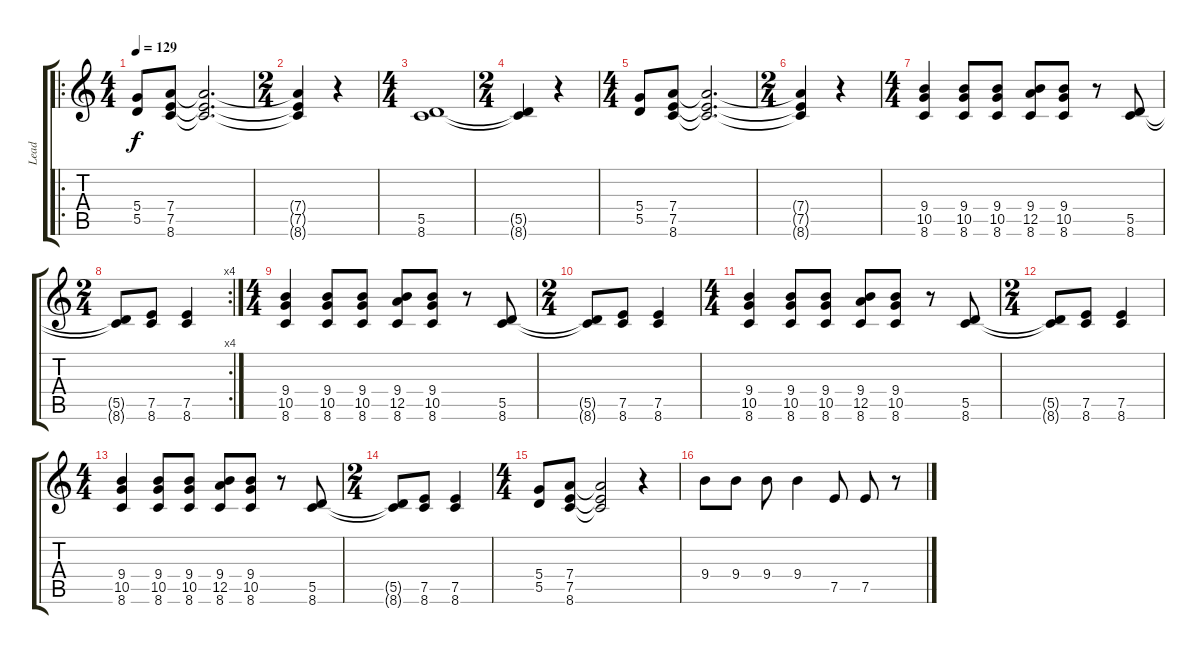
\track ("Lead" "Lead") {instrument electricguitarjazz}
\staff {score tabs}
\tuning (E4 B3 G3 D3 A2 E2) {hide}
\ro
\ts (4 4)
\tempo 129
\clef g2
\ks c
(5.4 5.5).8{dy f} (7.4 7.5 8.6).8 (7.4{t} 7.5{t} 8.6{t}).2{d} |
\ts (2 4)
(7.4{t} 7.5{t} 8.6{t}).4 r.4 |
\ts (4 4)
(5.5 8.6).1 |
\ts (2 4)
(5.5{t} 8.6{t}).4 r.4 |
\ts (4 4)
(5.4 5.5).8 (7.4 7.5 8.6).8 (7.4{t} 7.5{t} 8.6{t}).2{d} |
\ts (2 4)
(7.4{t} 7.5{t} 8.6{t}).4 r.4 |
\ts (4 4)
(9.4 10.5 8.6).4 (9.4 10.5 8.6).8 (9.4 10.5 8.6).8 (9.4 12.5 8.6).8 (9.4 10.5 8.6).8 r.8 (5.5 8.6).8 |
\rc 4
\ts (2 4)
(5.5{t} 8.6{t}).8 (7.5 8.6).8 (7.5 8.6).4 |
\ts (4 4)
(9.4 10.5 8.6).4 (9.4 10.5 8.6).8 (9.4 10.5 8.6).8 (9.4 12.5 8.6).8 (9.4 10.5 8.6).8 r.8 (5.5 8.6).8 |
\ts (2 4)
(5.5{t} 8.6{t}).8 (7.5 8.6).8 (7.5 8.6).4 |
\ts (4 4)
(9.4 10.5 8.6).4 (9.4 10.5 8.6).8 (9.4 10.5 8.6).8 (9.4 12.5 8.6).8 (9.4 10.5 8.6).8 r.8 (5.5 8.6).8 |
\ts (2 4)
(5.5{t} 8.6{t}).8 (7.5 8.6).8 (7.5 8.6).4 |
\ts (4 4)
(9.4 10.5 8.6).4 (9.4 10.5 8.6).8 (9.4 10.5 8.6).8 (9.4 12.5 8.6).8 (9.4 10.5 8.6).8 r.8 (5.5 8.6).8 |
\ts (2 4)
(5.5{t} 8.6{t}).8 (7.5 8.6).8 (7.5 8.6).4 |
\ts (4 4)
(5.4 5.5).8 (7.4 7.5 8.6).8 (7.4{t} 7.5{t} 8.6{t}).2 r.4 |
9.4.8 9.4.8 9.4.8 9.4.4 7.5.8 7.5.8 r.8
